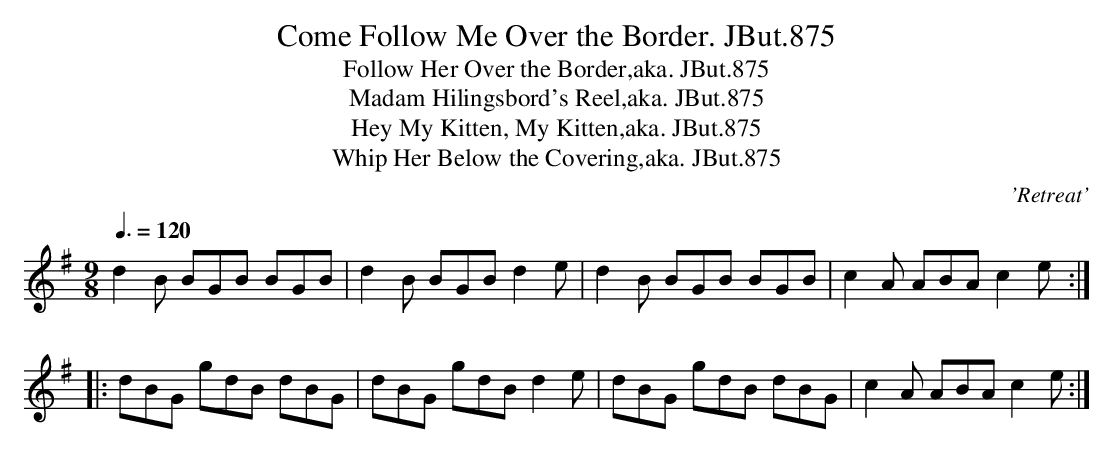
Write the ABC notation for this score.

X:1
T:Come Follow Me Over the Border. JBut.875
T:Follow Her Over the Border,aka. JBut.875
T:Madam Hilingsbord's Reel,aka. JBut.875
T:Hey My Kitten, My Kitten,aka. JBut.875
T:Whip Her Below the Covering,aka. JBut.875
C:'Retreat'
Q:3/8=120
M:9/8
L:1/8
K:G
d2 B BGB BGB|d2 B BGB d2 e|d2 B BGB BGB|c2 A ABA c2 e:|
|:dBG gdB dBG|dBG gdB d2 e|dBG gdB dBG|c2 A ABA c2 e:|
